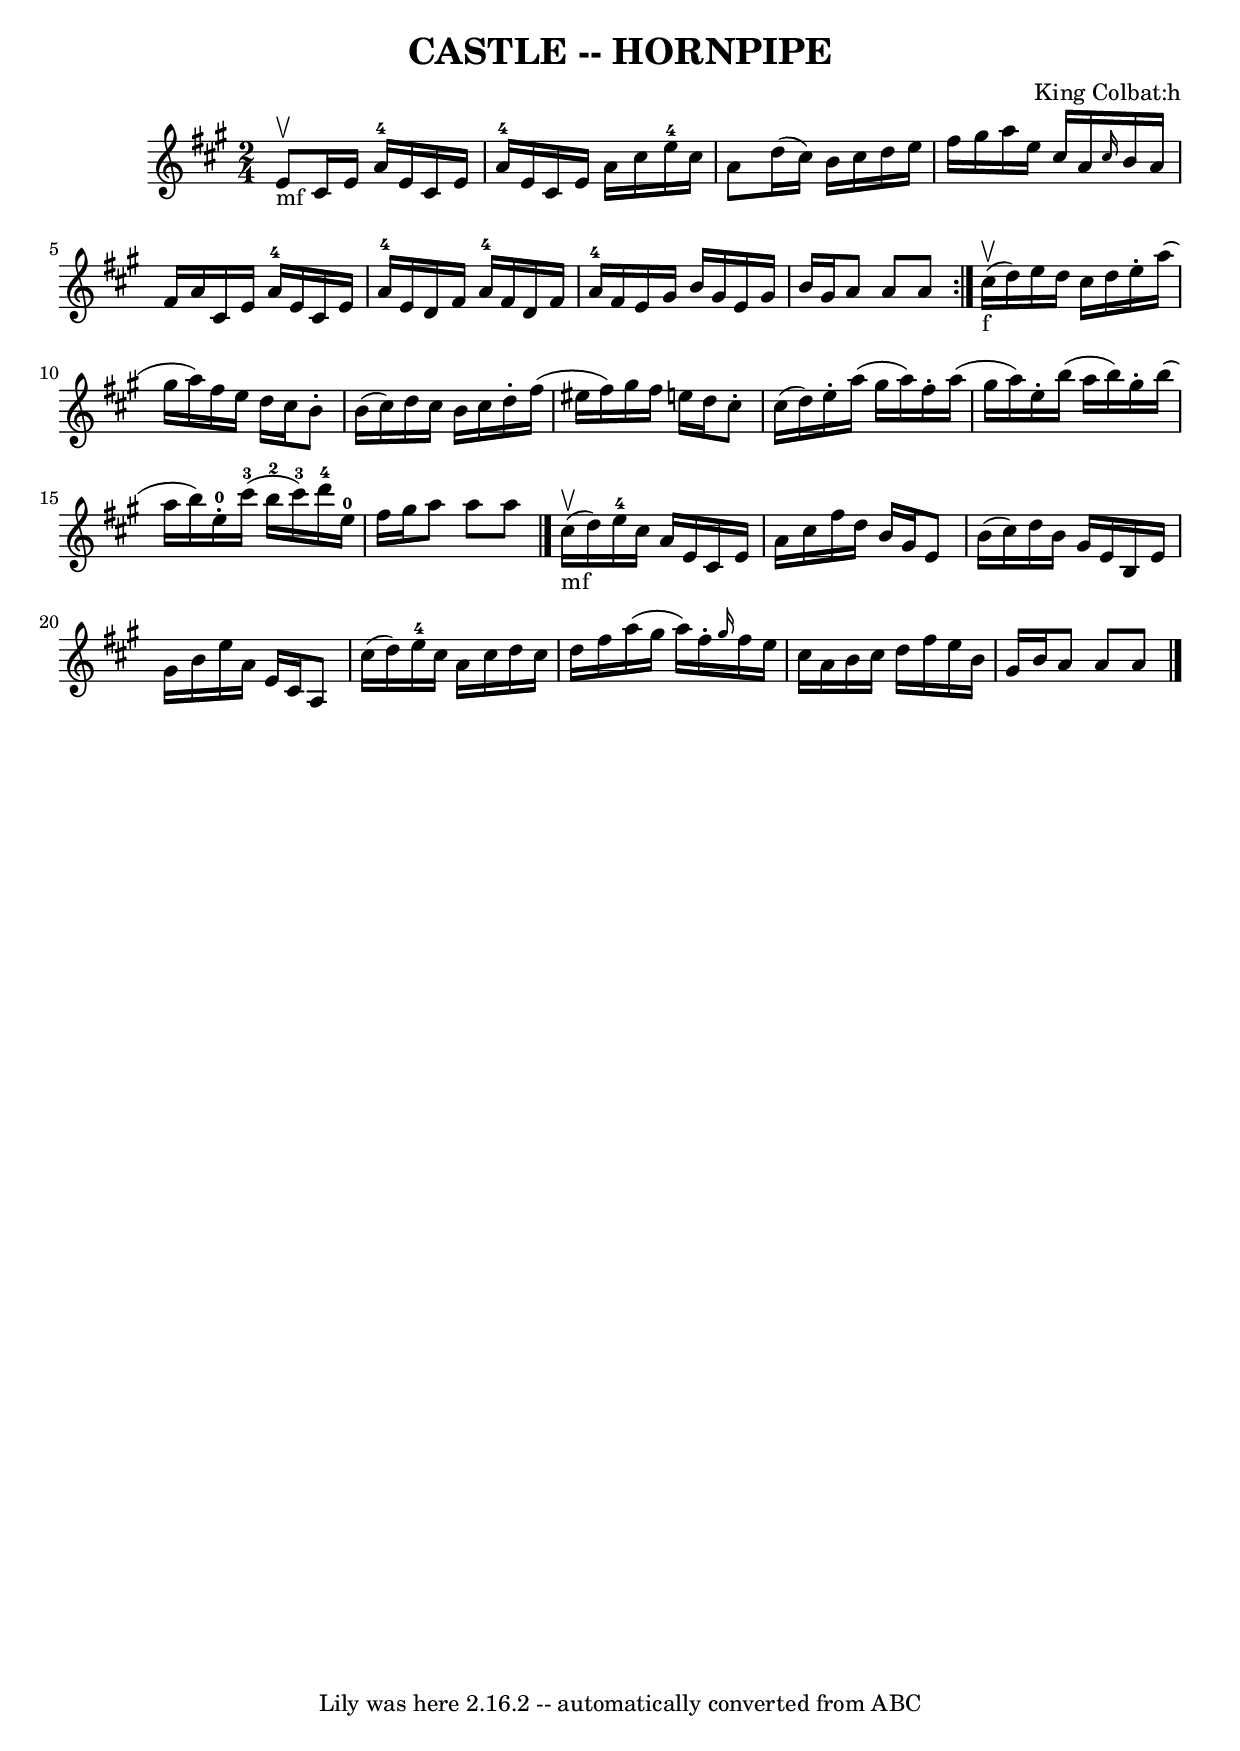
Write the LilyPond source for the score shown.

\version "2.16.2"
\include "Mammoth.ily"
\header {
  %% book = "Ryan's Mammoth Collection of Fiddle Tunes"
  composer = "King Colbat:h"
  crossRefNumber = "1"
  footnotes = ""
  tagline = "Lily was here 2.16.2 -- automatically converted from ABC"
  title = "CASTLE -- HORNPIPE"

}
voicedefault =  {



  \repeat volta 2 {

    \time 2/4 
    \key a \major
 e'8_"mf"^\upbow       |
    cis'16 e'16    
    a'16-4 e'16 cis'16 e'16 a'16-4 e'16    |
    cis'16    
    e'16 a'16 cis''16 e''16-4 cis''16 a'8    |
    d''16 (
    cis''16) b'16 cis''16 d''16 e''16 fis''16 gis''16    
    |
    a''16 e''16 cis''16 a'16  \grace { cis''16  
				     } b'16    
    a'16 fis'16 a'16    |
    |
    cis'16 e'16 a'16-4   
    e'16 cis'16 e'16 a'16-4 e'16    |
    d'16 fis'16 a'16 
    -4 fis'16 d'16 fis'16 a'16-4 fis'16    |
    e'16    
    gis'16 b'16 gis'16 e'16 gis'16 b'16 gis'16    |
    a'8  
    a'8 a'8    
  } cis''16_"f"(^\upbow d''16)       |
  
  e''16 d''16 cis''16 d''16 e''16 -. a''16 (gis''16 a''16) 
  |
  fis''16 e''16 d''16 cis''16 b'8 -. b'16 (cis''16  
  -)   |
  d''16 cis''16 b'16 cis''16 d''16 -. fis''16 (
  eis''16 fis''16)   |
  gis''16 fis''16 e''16 d''16    
  cis''8 -. cis''16 (d''16)   |
  |
  e''16 -. a''16 (
  gis''16 a''16) fis''16 -. a''16 (gis''16 a''16)   |
  
  e''16 -. b''16 (a''16 b''16) gis''16 -. b''16 (a''16    
  b''16)       |
  e''16-0-. cis'''16-3(b''16-2   
  cis'''16-3) d'''16-4 e''16-0 fis''16 gis''16    |
  
  a''8 a''8 a''8    \bar "|." cis''16_"mf"(^\upbow d''16)    
  |
  e''16-4 cis''16 a'16 e'16 cis'16 e'16 a'16  
  cis''16    |
  fis''16 d''16 b'16 gis'16 e'8 b'16 (
  cis''16)   |
  d''16 b'16 gis'16 e'16 b16 e'16    
  gis'16 b'16    |
  e''16 a'16 e'16 cis'16 a8 cis''16 (
  d''16)   |
  |
  e''16-4 cis''16 a'16 cis''16 
  d''16 cis''16 d''16 fis''16    |
  a''16 (gis''16    
  a''16) fis''16 -. \grace { gis''16  
			   } fis''16 e''16 cis''16    
  a'16    |
  b'16 cis''16 d''16 fis''16 e''16 b'16    
  gis'16 b'16    |
  a'8 a'8 a'8    \bar "|."   

}

\score{
  <<

    \context Staff="default"
    {
      \voicedefault 
      
    }

  >>
  \layout {
    
  }
  \midi {
  }

}
